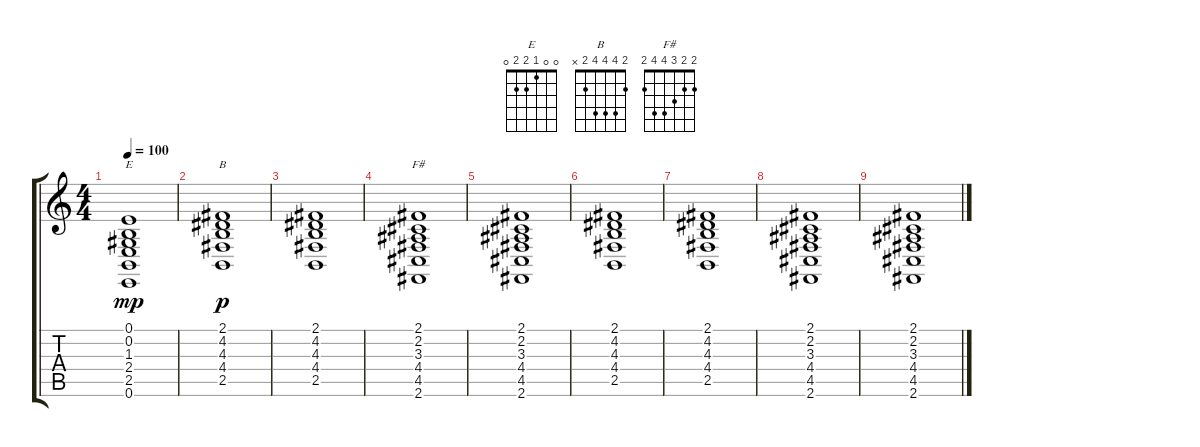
\track "" {instrument synthstrings2}
\staff {score tabs}
\tuning (E4 B3 G3 D3 A2 E2) {hide}
\chord ("E" 0 0 1 2 2 0)
\chord ("B" 2 4 4 4 2 x)
\chord ("F#" 2 2 3 4 4 2)
\ts (4 4)
\tempo 100
\clef g2
\ks c
(0.1 0.2 1.3 2.4 2.5 0.6).1{ch "E" dy mp} |
(2.1 4.2 4.3 4.4 2.5).1{ch "B" dy p} |
(2.1 4.2 4.3 4.4 2.5).1 |
(2.1 2.2 3.3 4.4 4.5 2.6).1{ch "F#"} |
(2.1 2.2 3.3 4.4 4.5 2.6).1 |
(2.1 4.2 4.3 4.4 2.5).1 |
(2.1 4.2 4.3 4.4 2.5).1 |
(2.1 2.2 3.3 4.4 4.5 2.6).1 |
(2.1 2.2 3.3 4.4 4.5 2.6).1
